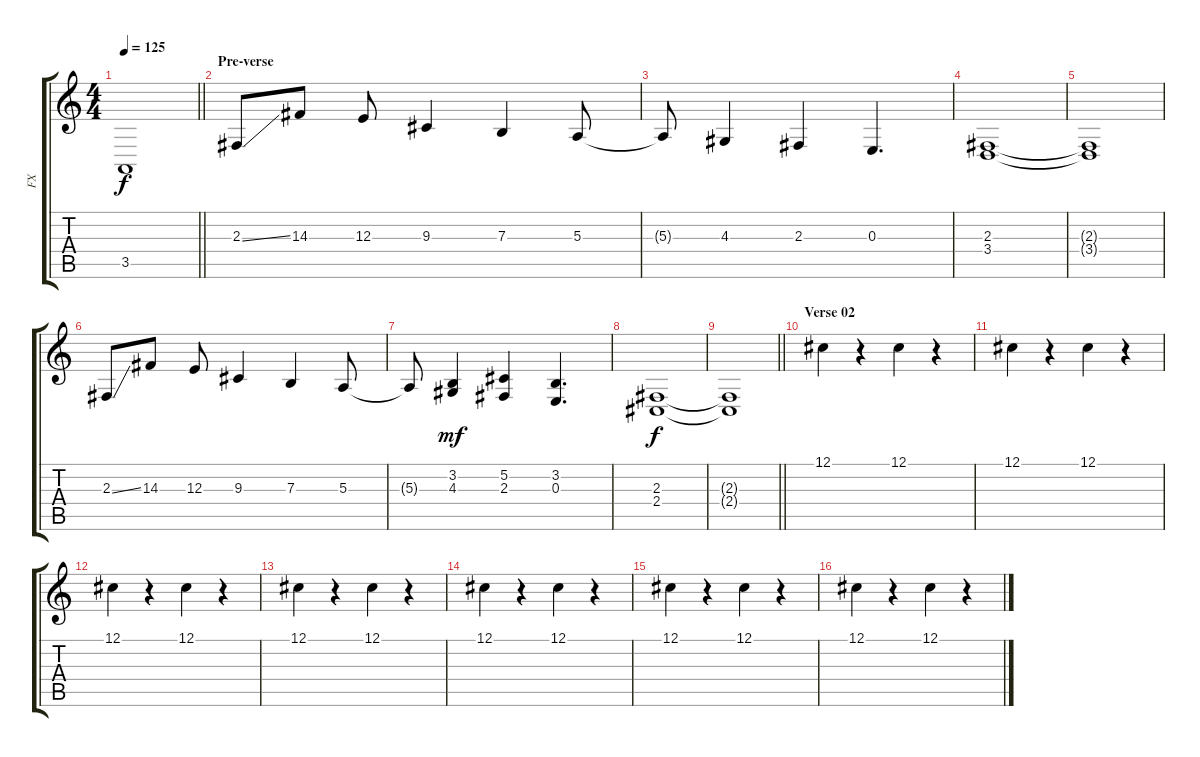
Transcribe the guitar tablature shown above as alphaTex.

\track ("FX" "FX") {instrument lead1square}
\staff {score tabs}
\tuning (Db4 Ab3 E3 B2 Gb2 B1) {hide}
\ts (4 4)
\tempo 125
\clef g2
\barLineRight lightlight
\ks c
3.5{t}.1{dy f} |
\section ("" "Pre-verse")
2.3{ss}.8{instrument lead1square} 14.3.8 12.3.8 9.3.4 7.3.4 5.3.8 |
5.3{t}.8 4.3.4 2.3.4 0.3.4{d} |
(2.3 3.4).1{volume 5} |
(2.3{t} 3.4{t}).1 |
2.3{ss}.8{volume 13} 14.3.8 12.3.8 9.3.4 7.3.4 5.3.8 |
5.3{t}.8 (3.2 4.3).4{dy mf} (5.2 2.3).4 (3.2 0.3).4{d} |
(2.3 2.4).1{dy f volume 8} |
\barLineRight lightlight
(2.3{t} 2.4{t}).1 |
\section ("" "Verse 02")
12.1.4 r.4 12.1.4 r.4 |
12.1.4 r.4 12.1.4 r.4 |
12.1.4 r.4 12.1.4 r.4 |
12.1.4 r.4 12.1.4 r.4 |
12.1.4 r.4 12.1.4 r.4 |
12.1.4 r.4 12.1.4 r.4 |
12.1.4 r.4 12.1.4 r.4
